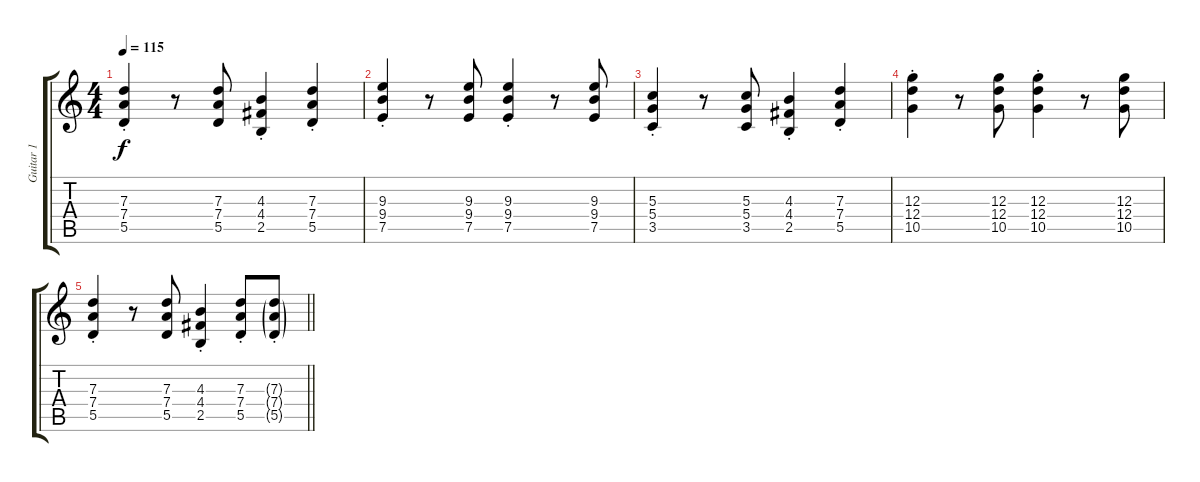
\track ("Guitar 1" "Guitar 1") {instrument distortionguitar}
\staff {score tabs}
\tuning (E4 B3 G3 D3 A2 E2) {hide}
\ts (4 4)
\tempo 115
\clef g2
\ks c
(7.3{st} 7.4{st} 5.5{st}).4{dy f} r.8 (7.3 7.4 5.5).8 (4.3{st} 4.4{st} 2.5{st}).4 (7.3{st} 7.4{st} 5.5{st}).4 |
(9.3{st} 9.4{st} 7.5{st}).4 r.8 (9.3 9.4 7.5).8 (9.3{st} 9.4{st} 7.5{st}).4 r.8 (9.3 9.4 7.5).8 |
(5.3{st} 5.4{st} 3.5{st}).4 r.8 (5.3 5.4 3.5).8 (4.3{st} 4.4{st} 2.5{st}).4 (7.3{st} 7.4{st} 5.5{st}).4 |
(12.3{st} 12.4{st} 10.5{st}).4 r.8 (12.3 12.4 10.5).8 (12.3{st} 12.4{st} 10.5{st}).4 r.8 (12.3 12.4 10.5).8 |
\barLineRight lightlight
(7.3{st} 7.4{st} 5.5{st}).4 r.8 (7.3 7.4 5.5).8 (4.3{st} 4.4{st} 2.5{st}).4 (7.3{st} 7.4{st} 5.5{st}).8 (7.3{g st} 7.4{g st} 5.5{g st}).8
